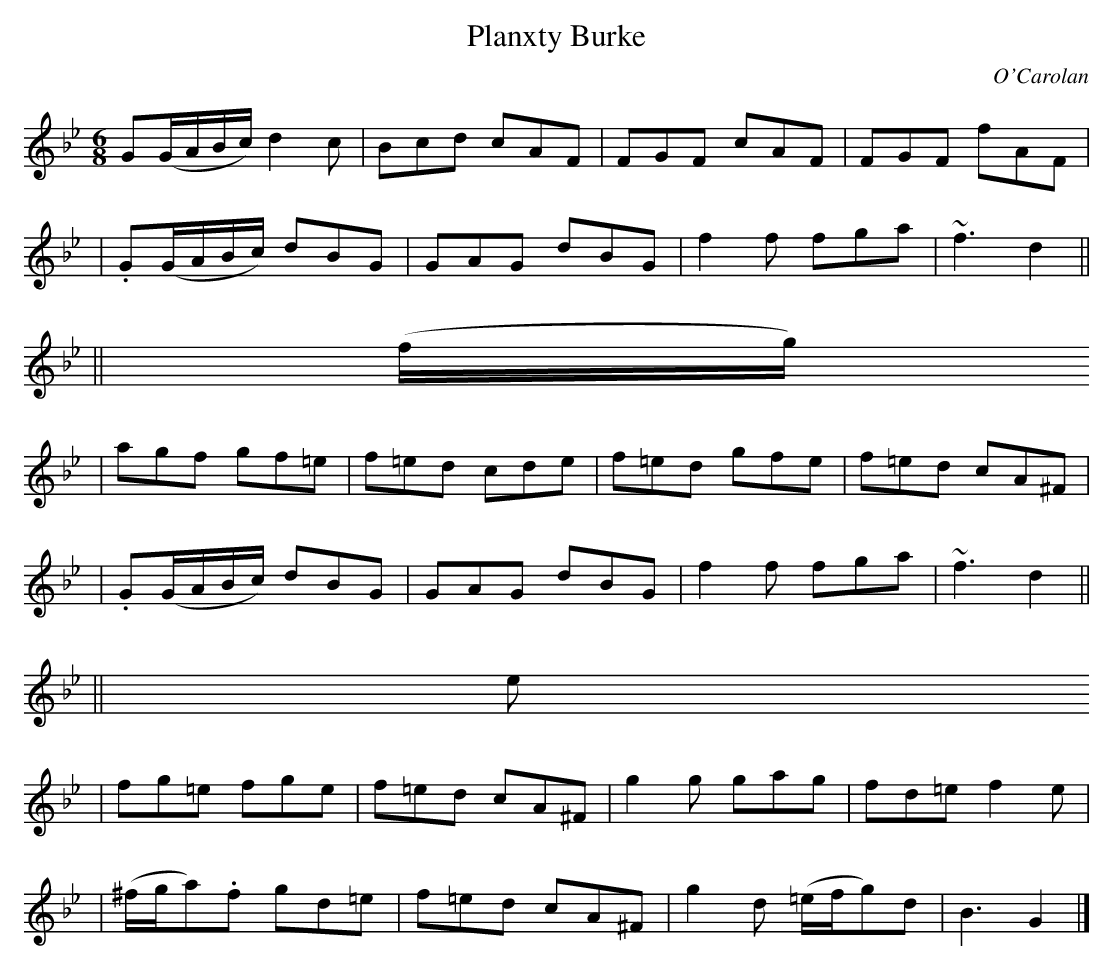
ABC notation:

X:1
T: Planxty Burke
C: O'Carolan
M: 6/8
L: 1/8
K: Gm
G(G/A/B/c/) d2c | Bcd cAF | FGF cAF | FGF fAF |
| .G(G/A/B/c/) dBG | GAG dBG | f2f fga | ~f3 d2 ||
|| (f/g/)
| agf gf=e | f=ed cde | f=ed gfe | f=ed cA^F |
| .G(G/A/B/c/) dBG | GAG dBG | f2f fga | ~f3 d2 ||
|| e
| fg=e fge | f=ed cA^F | g2g gag | fd=e f2e |
| (^f/g/a).f gd=e | f=ed cA^F | g2d (=e/f/g)d | B3 G2 |]
